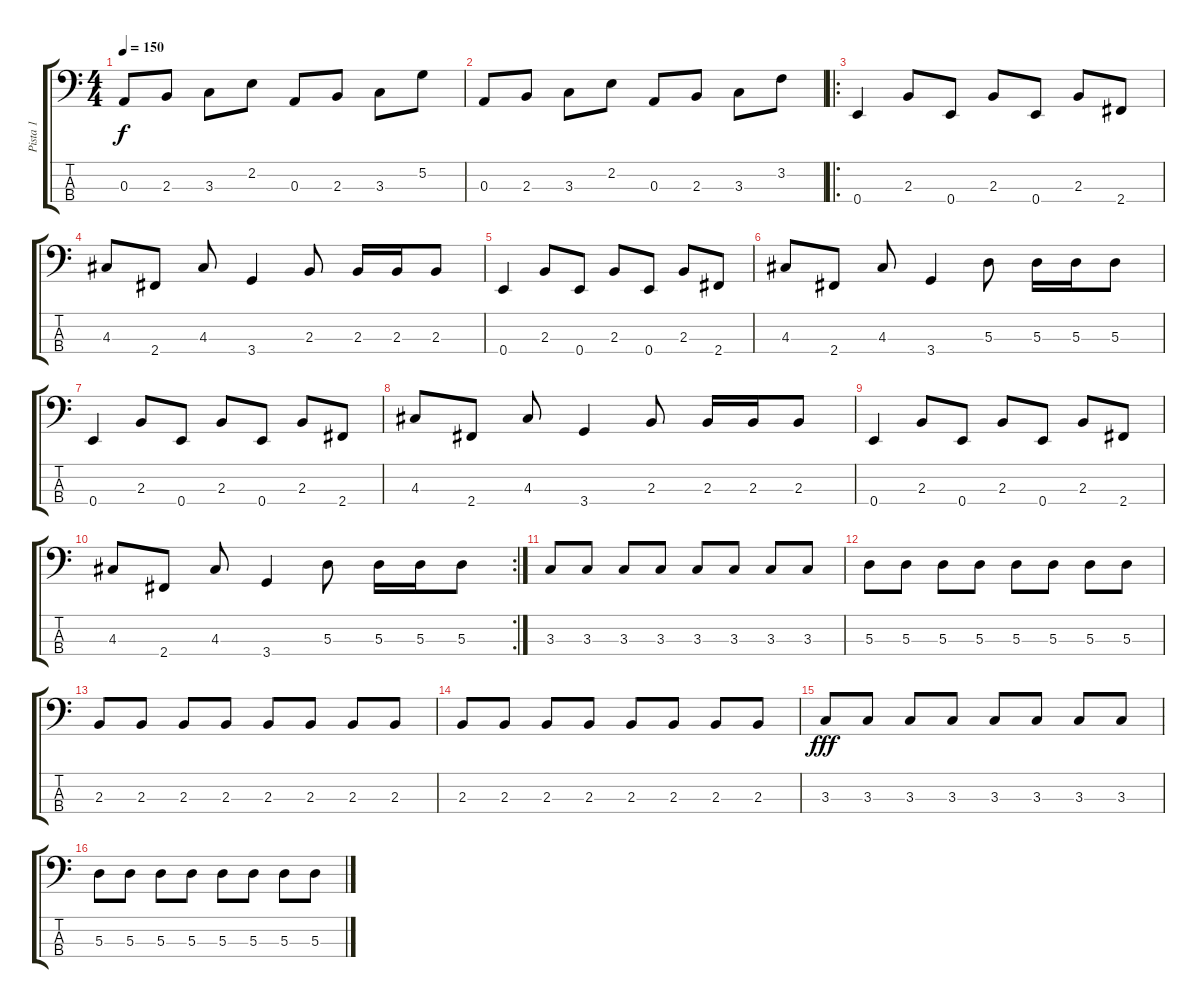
\track ("Pista 1" "Pista 1") {instrument electricbassfinger}
\staff {score tabs}
\tuning (G2 D2 A1 E1) {hide}
\ts (4 4)
\tempo 150
\clef f4
\ks c
0.3.8{dy f} 2.3.8 3.3.8 2.2.8 0.3.8 2.3.8 3.3.8 5.2.8 |
0.3.8 2.3.8 3.3.8 2.2.8 0.3.8 2.3.8 3.3.8 3.2.8 |
\ro
0.4.4 2.3.8 0.4.8 2.3.8 0.4.8 2.3.8 2.4.8 |
4.3.8 2.4.8 4.3.8 3.4.4 2.3.8 2.3.16 2.3.16 2.3.8 |
0.4.4 2.3.8 0.4.8 2.3.8 0.4.8 2.3.8 2.4.8 |
4.3.8 2.4.8 4.3.8 3.4.4 5.3.8 5.3.16 5.3.16 5.3.8 |
0.4.4 2.3.8 0.4.8 2.3.8 0.4.8 2.3.8 2.4.8 |
4.3.8 2.4.8 4.3.8 3.4.4 2.3.8 2.3.16 2.3.16 2.3.8 |
0.4.4 2.3.8 0.4.8 2.3.8 0.4.8 2.3.8 2.4.8 |
\rc 2
4.3.8 2.4.8 4.3.8 3.4.4 5.3.8 5.3.16 5.3.16 5.3.8 |
3.3.8 3.3.8 3.3.8 3.3.8 3.3.8 3.3.8 3.3.8 3.3.8 |
5.3.8 5.3.8 5.3.8 5.3.8 5.3.8 5.3.8 5.3.8 5.3.8 |
2.3.8 2.3.8 2.3.8 2.3.8 2.3.8 2.3.8 2.3.8 2.3.8 |
2.3.8 2.3.8 2.3.8 2.3.8 2.3.8 2.3.8 2.3.8 2.3.8 |
3.3.8{dy fff} 3.3.8 3.3.8 3.3.8 3.3.8 3.3.8 3.3.8 3.3.8 |
5.3.8 5.3.8 5.3.8 5.3.8 5.3.8 5.3.8 5.3.8 5.3.8
